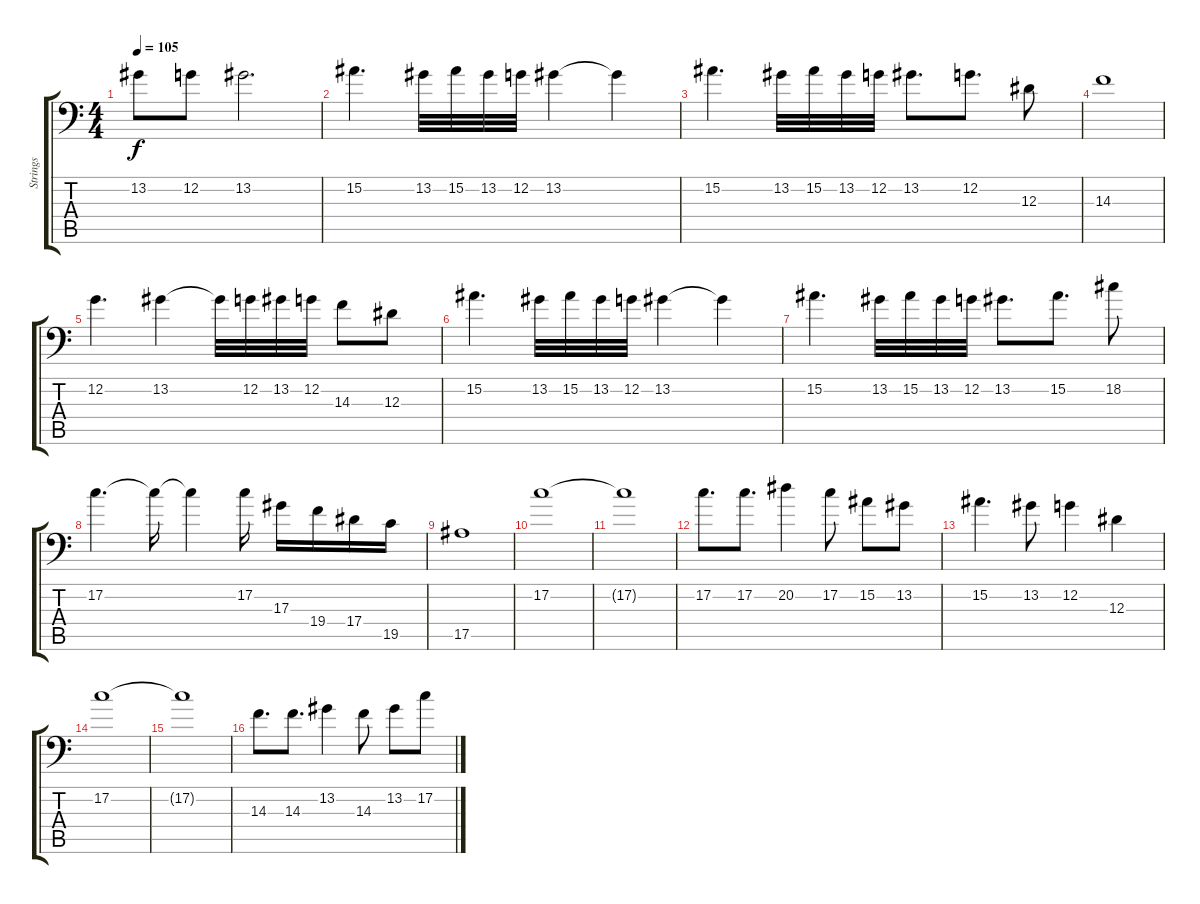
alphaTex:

\track ("Strings" "Strings") {instrument stringensemble2}
\staff {score tabs}
\tuning (C4 G3 Eb3 Bb2 F2 Bb1) {hide}
\ts (4 4)
\tempo 105
\clef f4
\ks c
13.2{t}.8{dy f} 12.2.8 13.2.2{d} |
15.2.4{d instrument cello} 13.2.32 15.2.32{instrument viola} 13.2.32 12.2.32 13.2.4 13.2{t}.4 |
15.2.4{d} 13.2.32 15.2.32 13.2.32 12.2.32 13.2.8{d} 12.2.8{d} 12.3.8 |
14.3.1 |
12.2.4{d} 13.2.4 13.2{t}.32 12.2.32 13.2.32 12.2.32 14.3.8 12.3.8 |
15.2.4{d} 13.2.32 15.2.32 13.2.32 12.2.32 13.2.4 13.2{t}.4 |
15.2.4{d} 13.2.32 15.2.32 13.2.32 12.2.32 13.2.8{d} 15.2.8{d} 18.2.8 |
17.2.4{d} 17.2{t}.16 17.2{t}.4 17.2.16 17.3.16 19.4.16 17.4.16 19.5.16 |
17.5.1 |
17.2.1{volume 11 instrument violin} |
17.2{t}.1 |
17.2.8{d} 17.2.8{d} 20.2.4 17.2.8 15.2.8 13.2.8 |
15.2.4{d} 13.2.8 12.2.4 12.3.4 |
17.2.1 |
17.2{t}.1 |
14.3.8{d} 14.3.8{d} 13.2.4 14.3.8 13.2.8 17.2.8
